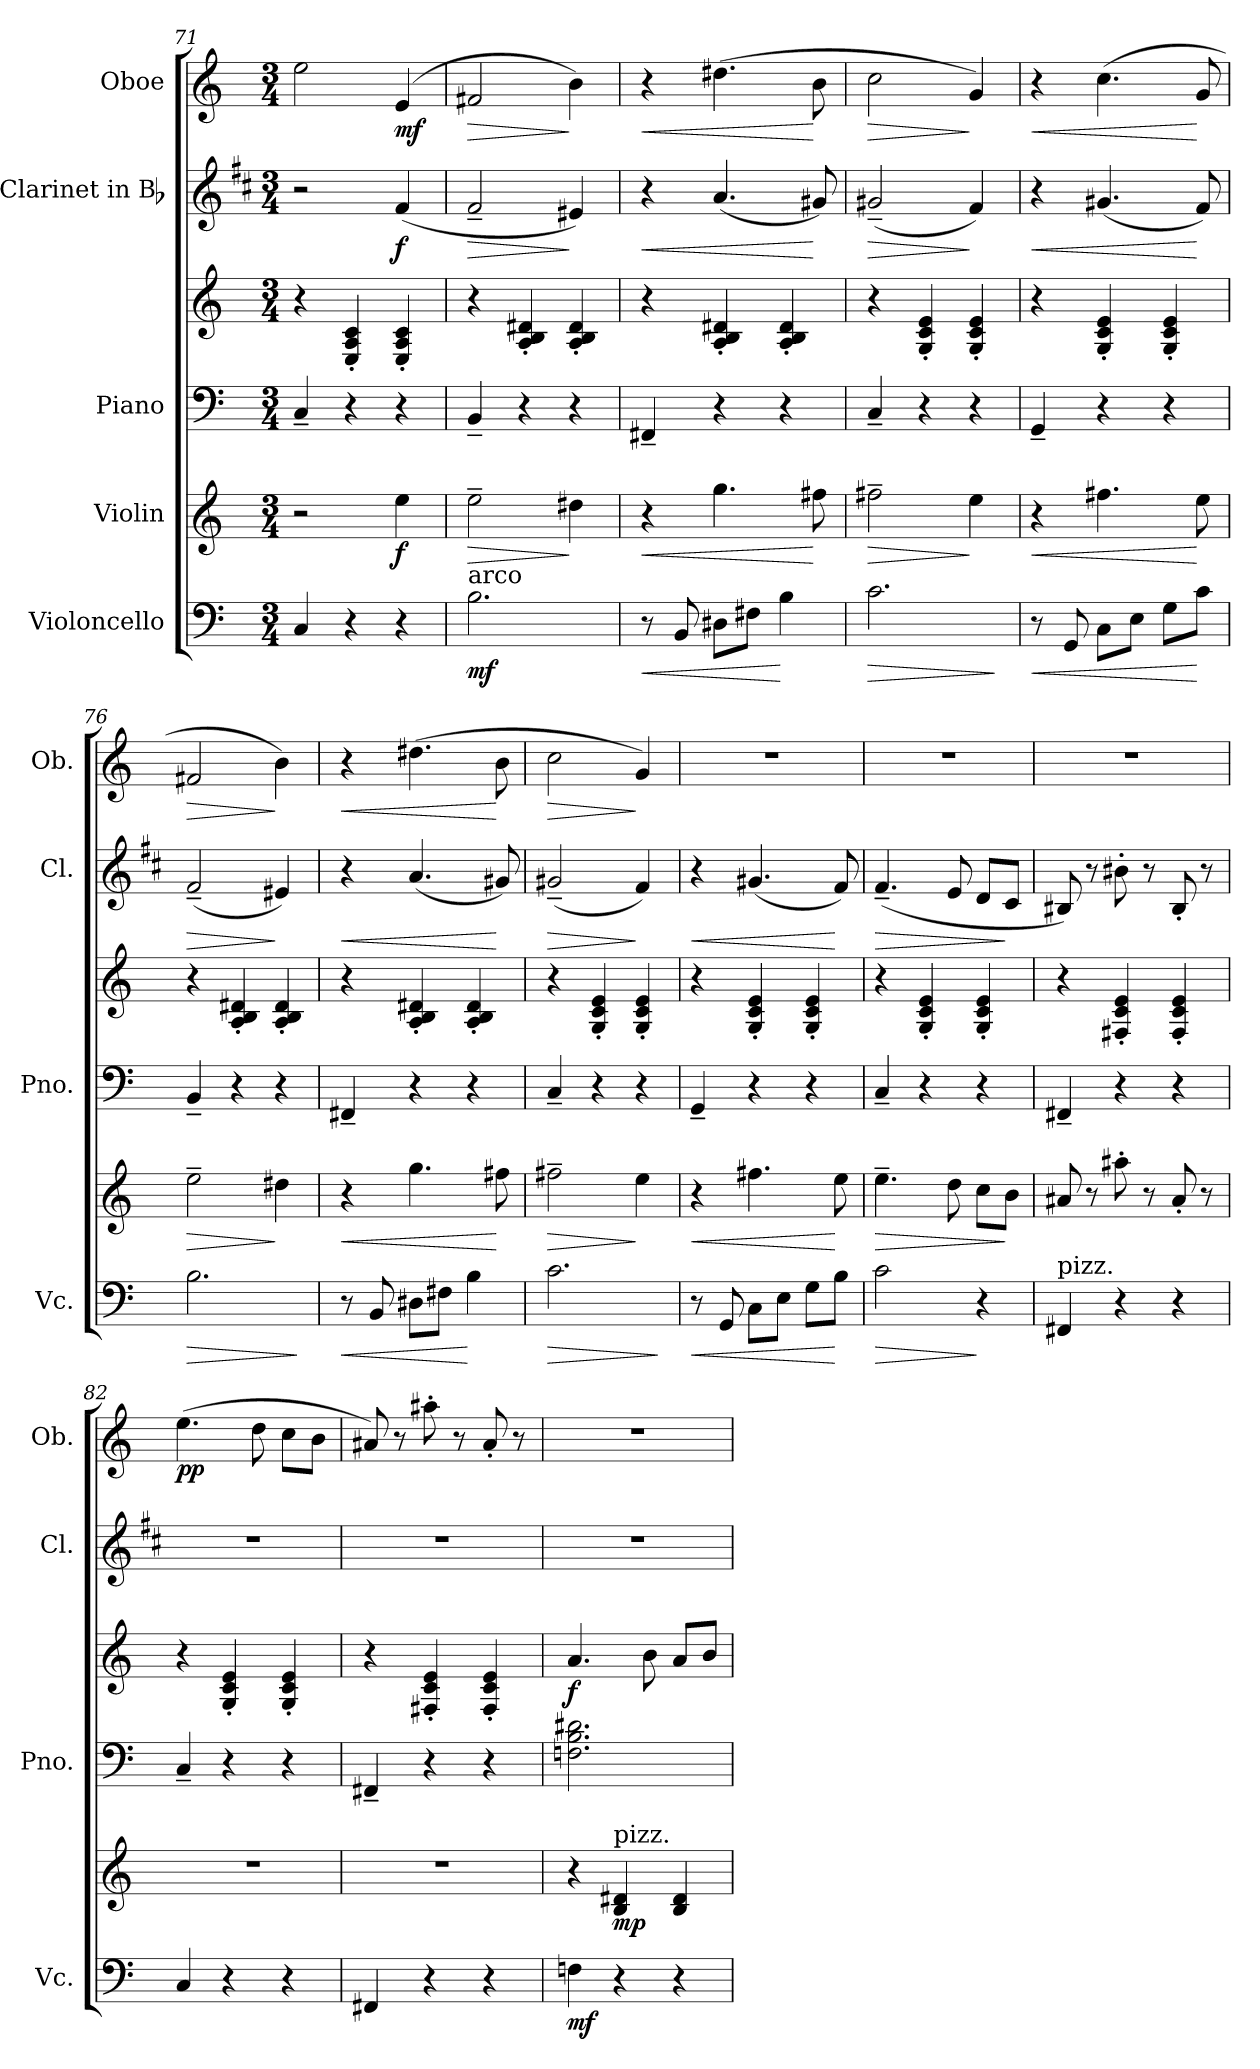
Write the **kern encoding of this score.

**kern	**dynam	**kern	**dynam	**kern	**kern	**dynam	**kern	**dynam	**kern	**dynam
*part5	*part5	*part4	*part4	*part3	*part3	*part3	*part2	*part2	*part1	*part1
*staff6	*staff6	*staff5	*staff5	*staff4	*staff3	*staff3/4	*staff2	*staff2	*staff1	*staff1
*I"Violoncello	*	*I"Violin	*	*I"Piano	*	*	*I"Clarinet in Bb	*	*I"Oboe	*
*I'Vc.	*	*	*	*I'Pno.	*	*	*I'Cl.	*	*I'Ob.	*
*clefF4	*	*clefG2	*	*clefF4	*clefG2	*	*clefG2	*	*clefG2	*
*	*	*	*	*	*	*	*ITrd1c2	*	*	*
*k[]	*	*k[]	*	*k[]	*k[]	*	*k[]	*	*k[]	*
*a:	*	*a:	*	*a:	*a:	*	*a:	*	*a:	*
*M3/4	*	*M3/4	*	*M3/4	*M3/4	*	*M3/4	*	*M3/4	*
=71	=71	=71	=71	=71	=71	=71	=71	=71	=71	=71
4Ci/	.	2r	.	4C~i/	4r	.	2r	.	2eei\	.
4r	.	.	.	4r	4Ei/' 4Ai' 4ci'	.	.	.	.	.
4r	.	4eei\	f	4r	4Ei/' 4Ai' 4ci'	.	(4ei/	f	(4ei/	mf
=72	=72	=72	=72	=72	=72	=72	=72	=72	=72	=72
!LO:TX:a:t=arco	!	!	!	!	!	!	!	!	!	!
!	!	!	!LO:HP:b	!	!	!	!	!LO:HP:b	!	!LO:HP:b
2.Bi\	mf	2ee~i\	>	4BB~i/	4r	.	2e~i/	>	2f#Xi/	>
.	.	.	.	4r	4Ai/' 4Bi' 4d#Xi'	.	.	.	.	.
.	.	4dd#Xi\	]	4r	4Ai/' 4Bi' 4d#i'	.	4d#Xi/)	]	4bi\)	]
=73	=73	=73	=73	=73	=73	=73	=73	=73	=73	=73
!	!LO:HP:b	!	!LO:HP:b	!	!	!	!	!LO:HP:b	!	!LO:HP:b
8r	<	4r	<	4FF#X~i/	4r	.	4r	<	4r	<
8BBi/	.	.	.	.	.	.	.	.	.	.
8D#Xi\L	.	4.ggi\	.	4r	4Ai/' 4Bi' 4d#Xi'	.	(4.gi/	.	(4.dd#Xi\	.
8F#Xi\J	.	.	.	.	.	.	.	.	.	.
4Bi\	[	.	.	4r	4Ai/' 4Bi' 4d#i'	.	.	.	.	.
.	.	8ff#Xi\	[	.	.	.	8f#Xi/)	[	8bi\	[
=74	=74	=74	=74	=74	=74	=74	=74	=74	=74	=74
!	!LO:HP:b	!	!LO:HP:b	!	!	!	!	!LO:HP:b	!	!LO:HP:b
2.ci\	>	2ff#X~i\	>	4C~i/	4r	.	(2f#X~i/	>	2cci\	>
.	.	.	.	4r	4Gi/' 4ci' 4ei'	.	.	.	.	.
.	.	4eei\	]	4r	4Gi/' 4ci' 4ei'	.	4ei/)	]	4gi/)	]
.	]	.	.	.	.	.	.	.	.	.
!!LO:LB:g=z
=75	=75	=75	=75	=75	=75	=75	=75	=75	=75	=75
!	!LO:HP:b	!	!LO:HP:b	!	!	!	!	!LO:HP:b	!	!LO:HP:b
8r	<	4r	<	4GG~i/	4r	.	4r	<	4r	<
8GGi/	.	.	.	.	.	.	.	.	.	.
8Ci\L	.	4.ff#Xi\	.	4r	4Gi/' 4ci' 4ei'	.	(4.f#Xi/	.	(4.cci\	.
8Ei\J	.	.	.	.	.	.	.	.	.	.
8Gi\L	.	.	.	4r	4Gi/' 4ci' 4ei'	.	.	.	.	.
8ci\J	[	8eei\	[	.	.	.	8ei/)	[	8gi/	[
=76	=76	=76	=76	=76	=76	=76	=76	=76	=76	=76
!	!LO:HP:b	!	!LO:HP:b	!	!	!	!	!LO:HP:b	!	!LO:HP:b
2.Bi\	>	2ee~i\	>	4BB~i/	4r	.	(2e~i/	>	2f#Xi/	>
.	.	.	.	4r	4Ai/' 4Bi' 4d#Xi'	.	.	.	.	.
.	.	4dd#Xi\	]	4r	4Ai/' 4Bi' 4d#i'	.	4d#Xi/)	]	4bi\)	]
.	]	.	.	.	.	.	.	.	.	.
=77	=77	=77	=77	=77	=77	=77	=77	=77	=77	=77
!	!LO:HP:b	!	!LO:HP:b	!	!	!	!	!LO:HP:b	!	!LO:HP:b
8r	<	4r	<	4FF#X~i/	4r	.	4r	<	4r	<
8BBi/	.	.	.	.	.	.	.	.	.	.
8D#Xi\L	.	4.ggi\	.	4r	4Ai/' 4Bi' 4d#Xi'	.	(4.gi/	.	(4.dd#Xi\	.
8F#Xi\J	.	.	.	.	.	.	.	.	.	.
4Bi\	[	.	.	4r	4Ai/' 4Bi' 4d#i'	.	.	.	.	.
.	.	8ff#Xi\	[	.	.	.	8f#Xi/)	[	8bi\	[
=78	=78	=78	=78	=78	=78	=78	=78	=78	=78	=78
!	!LO:HP:b	!	!LO:HP:b	!	!	!	!	!LO:HP:b	!	!LO:HP:b
2.ci\	>	2ff#X~i\	>	4C~i/	4r	.	(2f#X~i/	>	2cci\	>
.	.	.	.	4r	4Gi/' 4ci' 4ei'	.	.	.	.	.
.	.	4eei\	]	4r	4Gi/' 4ci' 4ei'	.	4ei/)	]	4gi/)	]
.	]	.	.	.	.	.	.	.	.	.
=79	=79	=79	=79	=79	=79	=79	=79	=79	=79	=79
!	!LO:HP:b	!	!LO:HP:b	!	!	!	!	!LO:HP:b	!LO:N:vis=1	!
8r	<	4r	<	4GG~i/	4r	.	4r	<	2.r	.
8GGi/	.	.	.	.	.	.	.	.	.	.
8Ci\L	.	4.ff#Xi\	.	4r	4Gi/' 4ci' 4ei'	.	(4.f#Xi/	.	.	.
8Ei\J	.	.	.	.	.	.	.	.	.	.
8Gi\L	.	.	.	4r	4Gi/' 4ci' 4ei'	.	.	.	.	.
8Bi\J	[	8eei\	[	.	.	.	8ei/)	[	.	.
=80	=80	=80	=80	=80	=80	=80	=80	=80	=80	=80
!	!LO:HP:b	!	!LO:HP:b	!	!	!	!	!LO:HP:b	!LO:N:vis=1	!
2ci\	>	4.ee~i\	>	4C~i/	4r	.	(4.e~i/	>	2.r	.
.	.	.	.	4r	4Gi/' 4ci' 4ei'	.	.	.	.	.
.	.	8ddi\	.	.	.	.	8di/	.	.	.
4r	]	8cci\L	.	4r	4Gi/' 4ci' 4ei'	.	8ci/L	.	.	.
.	.	8bi\J	]	.	.	.	8Bi/J	]	.	.
=81	=81	=81	=81	=81	=81	=81	=81	=81	=81	=81
!LO:TX:a:t=pizz.	!	!	!	!	!	!	!	!	!	!
!	!	!	!	!	!	!	!	!	!LO:N:vis=1	!
4FF#Xi/	.	8a#Xi/	.	4FF#X~i/	4r	.	8A#Xi/)	.	2.r	.
.	.	8r	.	.	.	.	8r	.	.	.
4r	.	8aa#X'i\	.	4r	4F#Xi/' 4ci' 4ei'	.	8a#X'i\	.	.	.
.	.	8r	.	.	.	.	8r	.	.	.
4r	.	8a#'i/	.	4r	4F#i/' 4ci' 4ei'	.	8A#'i/	.	.	.
.	.	8r	.	.	.	.	8r	.	.	.
=82	=82	=82	=82	=82	=82	=82	=82	=82	=82	=82
!	!	!LO:N:vis=1	!	!	!	!	!LO:N:vis=1	!	!	!
4Ci/	.	2.r	.	4C~i/	4r	.	2.r	.	(4.eei\	pp
4r	.	.	.	4r	4Gi/' 4ci' 4ei'	.	.	.	.	.
.	.	.	.	.	.	.	.	.	8ddi\	.
4r	.	.	.	4r	4Gi/' 4ci' 4ei'	.	.	.	8cci\L	.
.	.	.	.	.	.	.	.	.	8bi\J	.
=83	=83	=83	=83	=83	=83	=83	=83	=83	=83	=83
!	!	!LO:N:vis=1	!	!	!	!	!LO:N:vis=1	!	!	!
4FF#Xi/	.	2.r	.	4FF#X~i/	4r	.	2.r	.	8a#Xi/)	.
.	.	.	.	.	.	.	.	.	8r	.
4r	.	.	.	4r	4F#Xi/' 4ci' 4ei'	.	.	.	8aa#X'i\	.
.	.	.	.	.	.	.	.	.	8r	.
4r	.	.	.	4r	4F#i/' 4ci' 4ei'	.	.	.	8a#'i/	.
.	.	.	.	.	.	.	.	.	8r	.
!!LO:PB:g=z
=84	=84	=84	=84	=84	=84	=84	=84	=84	=84	=84
!	!	!	!	!	!	!	!LO:N:vis=1	!	!LO:N:vis=1	!
4Fni\	mf	4r	.	2.Fni\ 2.Bi 2.d#Xi	4.ai/	f	2.r	.	2.r	.
!	!	!LO:TX:a:t=pizz.	!	!	!	!	!	!	!	!
4r	.	4Bi/ 4d#Xi	mp	.	.	.	.	.	.	.
.	.	.	.	.	8bi\	.	.	.	.	.
4r	.	4Bi/ 4d#i	.	.	8ai/L	.	.	.	.	.
.	.	.	.	.	8bi/J	.	.	.	.	.
=	=	=	=	=	=	=	=	=	=	=
*-	*-	*-	*-	*-	*-	*-	*-	*-	*-	*-
